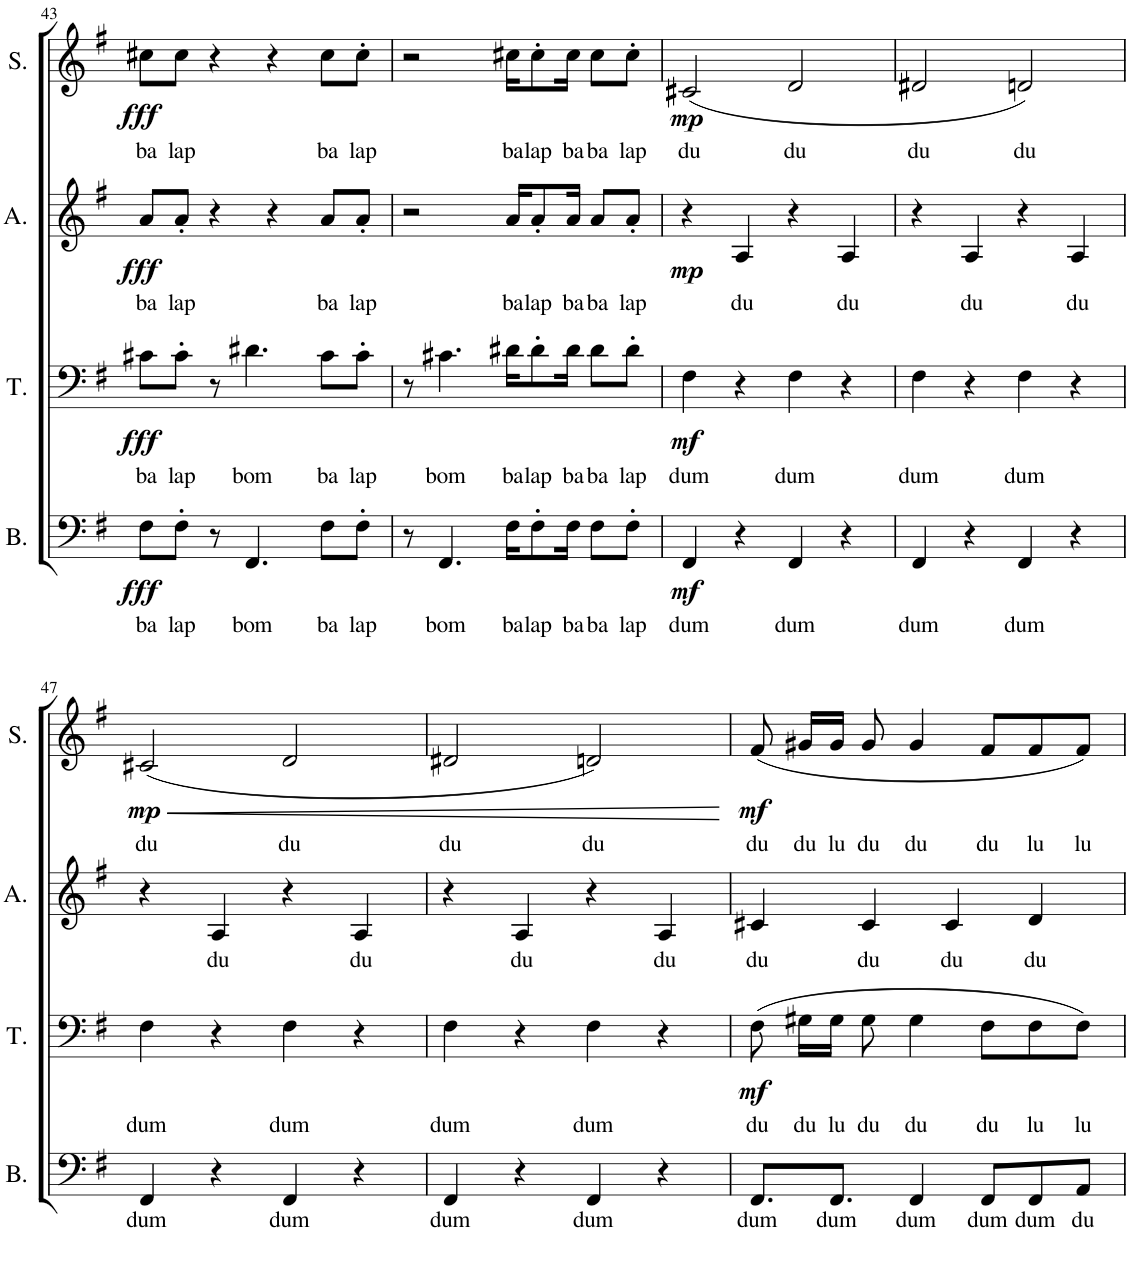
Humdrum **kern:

**kern	**text	**dynam	**kern	**text	**dynam	**kern	**text	**dynam	**kern	**text	**dynam
*part4	*part4	*part4	*part3	*part3	*part3	*part2	*part2	*part2	*part1	*part1	*part1
*staff4	*staff4	*staff4	*staff3	*staff3	*staff3	*staff2	*staff2	*staff2	*staff1	*staff1	*staff1
*I"Bass	*	*	*I"Tenor	*	*	*I"Alto	*	*	*I"Soprano	*	*
*I'B.	*	*	*I'T.	*	*	*I'A.	*	*	*I'S.	*	*
!!LO:PB:g=z
*clefF4	*	*	*clefF4	*	*	*clefG2	*	*	*clefG2	*	*
*k[f#]	*	*	*k[f#]	*	*	*k[f#]	*	*	*k[f#]	*	*
*M4/4	*	*	*M4/4	*	*	*M4/4	*	*	*M4/4	*	*
=43	=43	=43	=43	=43	=43	=43	=43	=43	=43	=43	=43
!	!LO:LY:b	!LO:DY:b	!	!LO:LY:b	!LO:DY:b	!	!LO:LY:b	!LO:DY:b	!	!LO:LY:b	!LO:DY:b
8F#\L	ba	fff	8c#X\L	ba	fff	8a/L	ba	fff	8cc#X\L	ba	fff
!	!LO:LY:b	!	!	!LO:LY:b	!	!	!LO:LY:b	!	!	!LO:LY:b	!
8F#'\J	lap	.	8c#'\J	lap	.	8a'/J	lap	.	8cc#\J	lap	.
8r	.	.	8r	.	.	4r	.	.	4r	.	.
!	!LO:LY:b	!	!	!LO:LY:b	!	!	!	!	!	!	!
4.FF#/	bom	.	4.d#X\	bom	.	.	.	.	.	.	.
.	.	.	.	.	.	4r	.	.	4r	.	.
!	!LO:LY:b	!	!	!LO:LY:b	!	!	!LO:LY:b	!	!	!LO:LY:b	!
8F#\L	ba	.	8c#\L	ba	.	8a/L	ba	.	8cc#\L	ba	.
!	!LO:LY:b	!	!	!LO:LY:b	!	!	!LO:LY:b	!	!	!LO:LY:b	!
8F#'\J	lap	.	8c#'\J	lap	.	8a'/J	lap	.	8cc#'\J	lap	.
=44	=44	=44	=44	=44	=44	=44	=44	=44	=44	=44	=44
8r	.	.	8r	.	.	2r	.	.	2r	.	.
!	!LO:LY:b	!	!	!LO:LY:b	!	!	!	!	!	!	!
4.FF#/	bom	.	4.c#X\	bom	.	.	.	.	.	.	.
!	!LO:LY:b	!	!	!LO:LY:b	!	!	!LO:LY:b	!	!	!LO:LY:b	!
16F#\KL	ba	.	16d#X\KL	ba	.	16a/KL	ba	.	16cc#X\KL	ba	.
!	!LO:LY:b	!	!	!LO:LY:b	!	!	!LO:LY:b	!	!	!LO:LY:b	!
8F#'\	lap	.	8d#'\	lap	.	8a'/	lap	.	8cc#'\	lap	.
!	!LO:LY:b	!	!	!LO:LY:b	!	!	!LO:LY:b	!	!	!LO:LY:b	!
16F#\Jk	ba	.	16d#\Jk	ba	.	16a/Jk	ba	.	16cc#\Jk	ba	.
!	!LO:LY:b	!	!	!LO:LY:b	!	!	!LO:LY:b	!	!	!LO:LY:b	!
8F#\L	ba	.	8d#\L	ba	.	8a/L	ba	.	8cc#\L	ba	.
!	!LO:LY:b	!	!	!LO:LY:b	!	!	!LO:LY:b	!	!	!LO:LY:b	!
8F#'\J	lap	.	8d#'\J	lap	.	8a'/J	lap	.	8cc#'\J	lap	.
=45	=45	=45	=45	=45	=45	=45	=45	=45	=45	=45	=45
!	!LO:LY:b	!LO:DY:b	!	!LO:LY:b	!LO:DY:b	!	!	!LO:DY:b	!	!LO:LY:b	!LO:DY:b
4FF#/	dum	mf	4F#\	dum	mf	4r	.	mp	(2c#X/	du	mp
!	!	!	!	!	!	!	!LO:LY:b	!	!	!	!
4r	.	.	4r	.	.	4A/	du	.	.	.	.
!	!LO:LY:b	!	!	!LO:LY:b	!	!	!	!	!	!LO:LY:b	!
4FF#/	dum	.	4F#\	dum	.	4r	.	.	2d/	du	.
!	!	!	!	!	!	!	!LO:LY:b	!	!	!	!
4r	.	.	4r	.	.	4A/	du	.	.	.	.
=46	=46	=46	=46	=46	=46	=46	=46	=46	=46	=46	=46
!	!LO:LY:b	!	!	!LO:LY:b	!	!	!	!	!	!LO:LY:b	!
4FF#/	dum	.	4F#\	dum	.	4r	.	.	2d#X/	du	.
!	!	!	!	!	!	!	!LO:LY:b	!	!	!	!
4r	.	.	4r	.	.	4A/	du	.	.	.	.
!	!LO:LY:b	!	!	!LO:LY:b	!	!	!	!	!	!LO:LY:b	!
4FF#/	dum	.	4F#\	dum	.	4r	.	.	2dn/)	du	.
!	!	!	!	!	!	!	!LO:LY:b	!	!	!	!
4r	.	.	4r	.	.	4A/	du	.	.	.	.
!!LO:LB:g=z
=47	=47	=47	=47	=47	=47	=47	=47	=47	=47	=47	=47
!	!LO:LY:b	!	!	!LO:LY:b	!	!	!	!	!	!LO:LY:b	!LO:HP:b
!	!	!	!	!	!	!	!	!	!	!	!LO:DY:n=1:b
4FF#/	dum	.	4F#\	dum	.	4r	.	.	(2c#X/	du	< mp
!	!	!	!	!	!	!	!LO:LY:b	!	!	!	!
4r	.	.	4r	.	.	4A/	du	.	.	.	.
!	!LO:LY:b	!	!	!LO:LY:b	!	!	!	!	!	!LO:LY:b	!
4FF#/	dum	.	4F#\	dum	.	4r	.	.	2d/	du	.
!	!	!	!	!	!	!	!LO:LY:b	!	!	!	!
4r	.	.	4r	.	.	4A/	du	.	.	.	.
=48	=48	=48	=48	=48	=48	=48	=48	=48	=48	=48	=48
!	!LO:LY:b	!	!	!LO:LY:b	!	!	!	!	!	!LO:LY:b	!
4FF#/	dum	.	4F#\	dum	.	4r	.	.	2d#X/	du	.
!	!	!	!	!	!	!	!LO:LY:b	!	!	!	!
4r	.	.	4r	.	.	4A/	du	.	.	.	.
!	!LO:LY:b	!	!	!LO:LY:b	!	!	!	!	!	!LO:LY:b	!
4FF#/	dum	.	4F#\	dum	.	4r	.	.	2dn/)	du	.
!	!	!	!	!	!	!	!LO:LY:b	!	!	!	!
4r	.	.	4r	.	.	4A/	du	.	.	.	.
.	.	.	.	.	.	.	.	.	.	.	[
=49	=49	=49	=49	=49	=49	=49	=49	=49	=49	=49	=49
!	!LO:LY:b	!	!	!LO:LY:b	!LO:DY:b	!	!LO:LY:b	!	!	!LO:LY:b	!LO:DY:b
8.FF#/L	dum	.	(8F#\	du	mf	4c#X/	du	.	(8f#/	du	mf
!	!	!	!	!LO:LY:b	!	!	!	!	!	!LO:LY:b	!
.	.	.	16G#X\LL	du	.	.	.	.	16g#X/LL	du	.
!	!LO:LY:b	!	!	!LO:LY:b	!	!	!	!	!	!LO:LY:b	!
8.FF#/J	dum	.	16G#\JJ	lu	.	.	.	.	16g#/JJ	lu	.
!	!	!	!	!LO:LY:b	!	!	!LO:LY:b	!	!	!LO:LY:b	!
.	.	.	8G#\	du	.	4c#/	du	.	8g#/	du	.
!	!LO:LY:b	!	!	!LO:LY:b	!	!	!	!	!	!LO:LY:b	!
4FF#/	dum	.	4G#\	du	.	.	.	.	4g#/	du	.
!	!	!	!	!	!	!	!LO:LY:b	!	!	!	!
.	.	.	.	.	.	4c#/	du	.	.	.	.
!	!LO:LY:b	!	!	!LO:LY:b	!	!	!	!	!	!LO:LY:b	!
8FF#/L	dum	.	8F#\L	du	.	.	.	.	8f#/L	du	.
!	!LO:LY:b	!	!	!LO:LY:b	!	!	!LO:LY:b	!	!	!LO:LY:b	!
8FF#/	dum	.	8F#\	lu	.	4d/	du	.	8f#/	lu	.
!	!LO:LY:b	!	!	!LO:LY:b	!	!	!	!	!	!LO:LY:b	!
8AA/J	du	.	8F#\J)	lu	.	.	.	.	8f#/J)	lu	.
=	=	=	=	=	=	=	=	=	=	=	=
*-	*-	*-	*-	*-	*-	*-	*-	*-	*-	*-	*-
